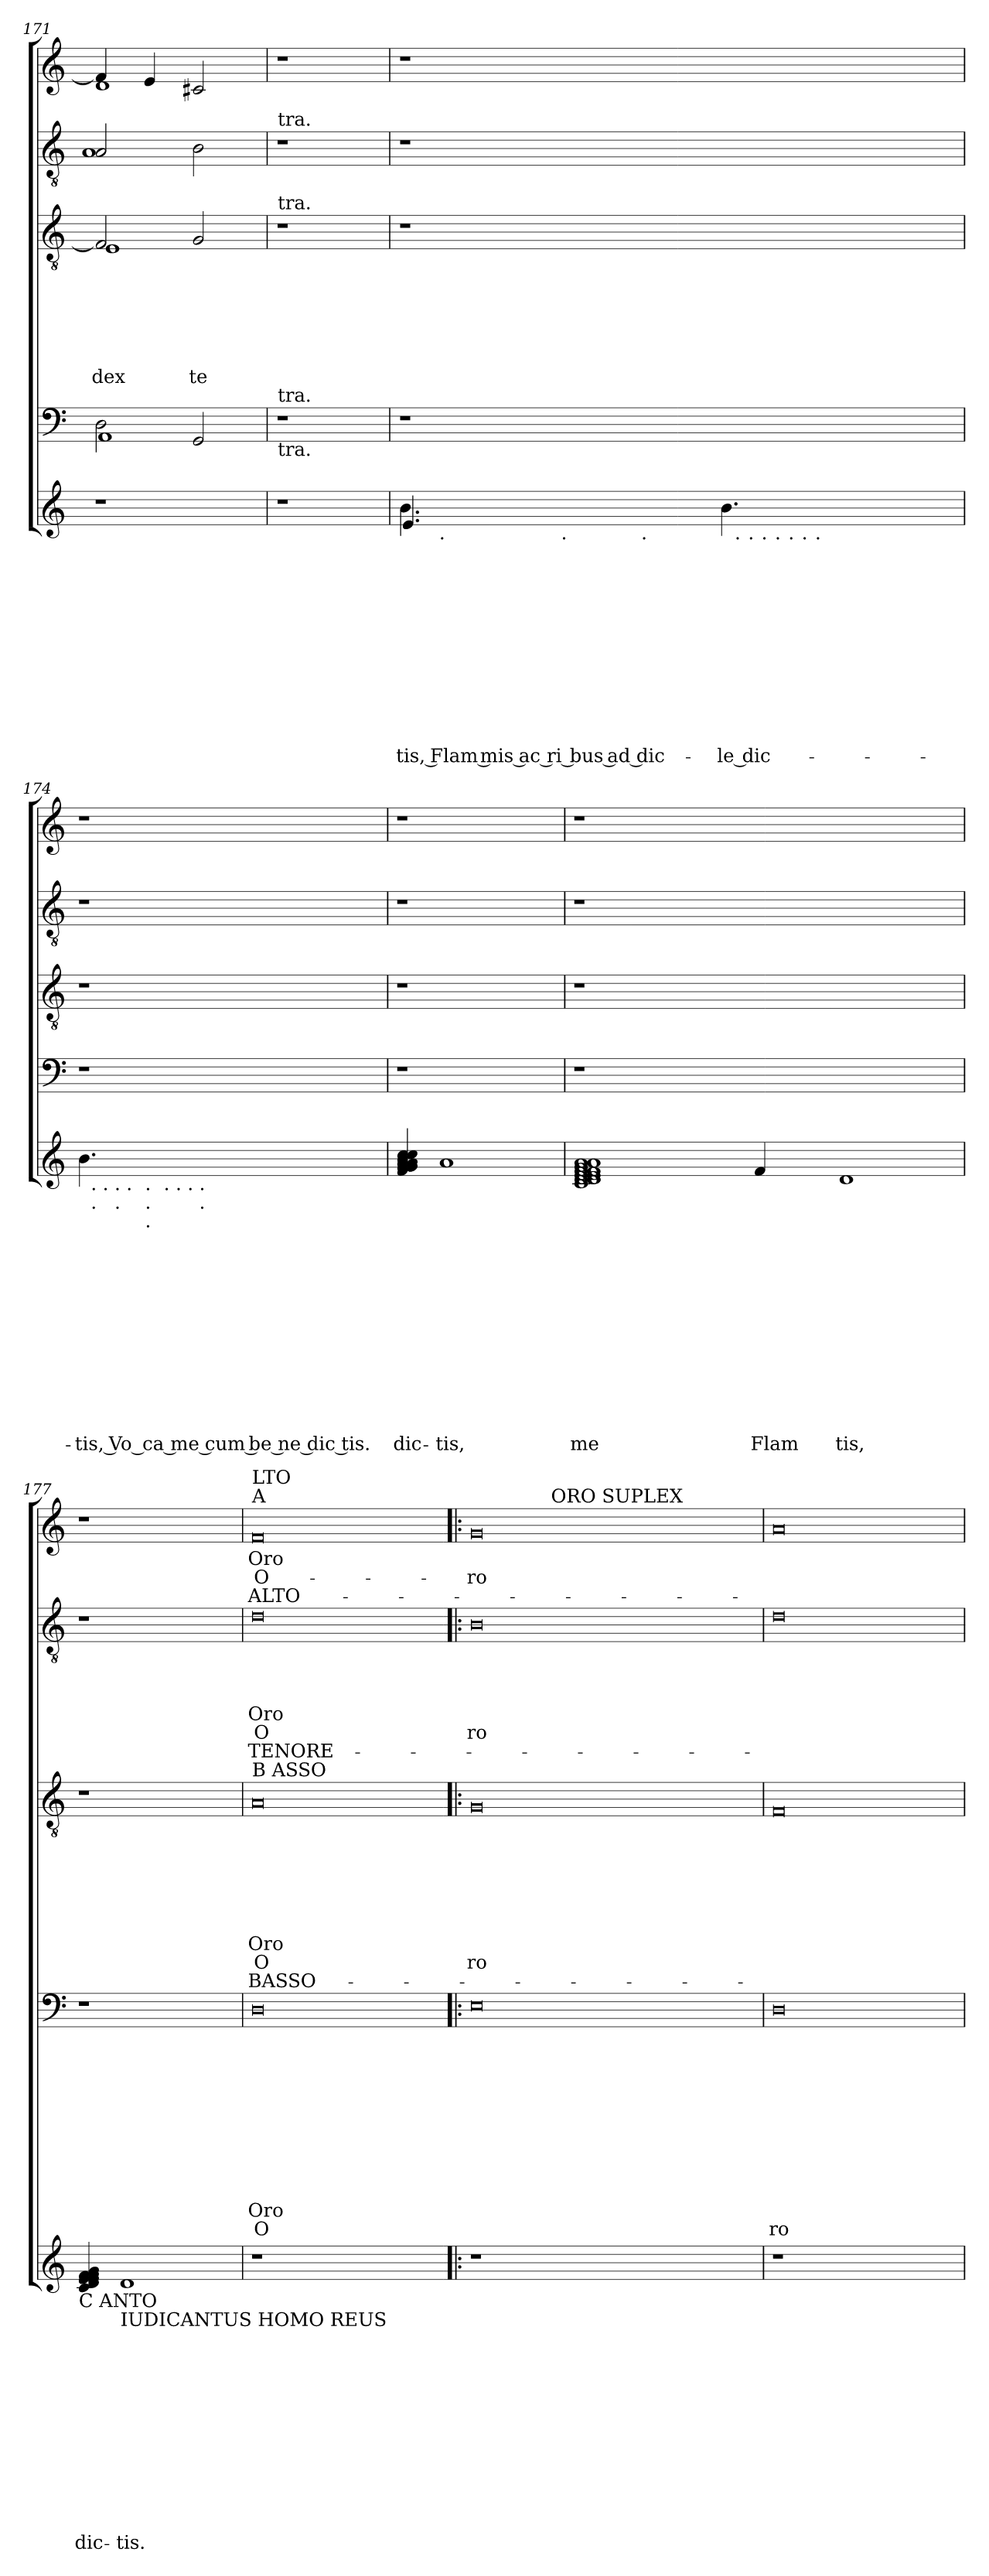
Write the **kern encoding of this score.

**kern	**text	**text	**text	**text	**text	**text	**text	**text	**text	**text	**text	**text	**kern	**text	**text	**text	**text	**text	**text	**text	**text	**text	**text	**text	**kern	**text	**text	**text	**text	**text	**text	**text	**text	**text	**kern	**text	**text	**text	**text	**text	**text	**kern	**text	**text	**text
*part5	*part5	*part5	*part5	*part5	*part5	*part5	*part5	*part5	*part5	*part5	*part5	*part5	*part4	*part4	*part4	*part4	*part4	*part4	*part4	*part4	*part4	*part4	*part4	*part4	*part3	*part3	*part3	*part3	*part3	*part3	*part3	*part3	*part3	*part3	*part2	*part2	*part2	*part2	*part2	*part2	*part2	*part1	*part1	*part1	*part1
*staff5	*staff5	*staff5	*staff5	*staff5	*staff5	*staff5	*staff5	*staff5	*staff5	*staff5	*staff5	*staff5	*staff4	*staff4	*staff4	*staff4	*staff4	*staff4	*staff4	*staff4	*staff4	*staff4	*staff4	*staff4	*staff3	*staff3	*staff3	*staff3	*staff3	*staff3	*staff3	*staff3	*staff3	*staff3	*staff2	*staff2	*staff2	*staff2	*staff2	*staff2	*staff2	*staff1	*staff1	*staff1	*staff1
*clefG2	*	*	*	*	*	*	*	*	*	*	*	*	*clefF4	*	*	*	*	*	*	*	*	*	*	*	*clefGv2	*	*	*	*	*	*	*	*	*	*clefGv2	*	*	*	*	*	*	*clefG2	*	*	*
*k[]	*	*	*	*	*	*	*	*	*	*	*	*	*k[]	*	*	*	*	*	*	*	*	*	*	*	*k[]	*	*	*	*	*	*	*	*	*	*k[]	*	*	*	*	*	*	*k[]	*	*	*
*C:	*	*	*	*	*	*	*	*	*	*	*	*	*C:	*	*	*	*	*	*	*	*	*	*	*	*C:	*	*	*	*	*	*	*	*	*	*C:	*	*	*	*	*	*	*C:	*	*	*
=171	=171	=171	=171	=171	=171	=171	=171	=171	=171	=171	=171	=171	=171	=171	=171	=171	=171	=171	=171	=171	=171	=171	=171	=171	=171	=171	=171	=171	=171	=171	=171	=171	=171	=171	=171	=171	=171	=171	=171	=171	=171	=171	=171	=171	=171
*	*	*	*	*	*	*	*	*	*	*	*	*	*^	*	*	*	*	*	*	*	*	*	*	*	*^	*	*	*	*	*	*	*	*	*	*	*	*	*	*	*	*	*	*	*	*
!	!	!	!	!	!	!	!	!	!	!	!	!	!	!	!	!	!	!	!	!	!	!	!	!	!	!	!	!	!	!	!	!	!	!LO:LY:b	!	!	!	!	!	!	!	!	!	!	!	!	!
*	*	*	*	*	*	*	*	*	*	*	*	*	*	*	*	*	*	*	*	*	*	*	*	*	*	*	*	*	*	*	*	*	*	*	*	*	*^	*	*	*	*	*	*	*^	*	*	*
1r	.	.	.	.	.	.	.	.	.	.	.	.	2D\	1AA	.	.	.	.	.	.	.	.	.	.	.	2F/]	1E	.	.	.	.	.	.	dex	.	.	2A/	1A	.	.	.	.	.	.	4f/]	1d	.	.	.
.	.	.	.	.	.	.	.	.	.	.	.	.	.	.	.	.	.	.	.	.	.	.	.	.	.	.	.	.	.	.	.	.	.	.	.	.	.	.	.	.	.	.	.	.	4e/	.	.	.	.
!	!	!	!	!	!	!	!	!	!	!	!	!	!	!	!	!	!	!	!	!	!	!	!	!	!	!	!	!	!	!	!	!	!	!LO:LY:b	!	!	!	!	!	!	!	!	!	!	!	!	!	!	!
.	.	.	.	.	.	.	.	.	.	.	.	.	2GG/	.	.	.	.	.	.	.	.	.	.	.	.	2G/	.	.	.	.	.	.	.	te	.	.	2B\	.	.	.	.	.	.	.	2c#/	.	.	.	.
*	*	*	*	*	*	*	*	*	*	*	*	*	*v	*v	*	*	*	*	*	*	*	*	*	*	*	*	*	*	*	*	*	*	*	*	*	*	*v	*v	*	*	*	*	*	*	*v	*v	*	*	*
*	*	*	*	*	*	*	*	*	*	*	*	*	*	*	*	*	*	*	*	*	*	*	*	*	*v	*v	*	*	*	*	*	*	*	*	*	*	*	*	*	*	*	*	*	*	*	*
=172	=172	=172	=172	=172	=172	=172	=172	=172	=172	=172	=172	=172	=172	=172	=172	=172	=172	=172	=172	=172	=172	=172	=172	=172	=172	=172	=172	=172	=172	=172	=172	=172	=172	=172	=172	=172	=172	=172	=172	=172	=172	=172	=172	=172	=172
!	!	!	!	!	!	!	!	!	!	!	!	!	!	!	!	!	!	!	!	!	!	!	!	!	!	!	!	!	!	!	!	!	!	!	!LO:TX:a:t=tra.	!	!	!	!	!	!	!	!	!	!
!	!	!	!	!	!	!	!	!	!	!	!	!	!	!	!	!	!	!	!	!	!	!	!	!	!LO:TX:a:t=tra.	!	!	!	!	!	!	!	!	!	!	!	!	!	!	!	!	!	!	!	!
!	!	!	!	!	!	!	!	!	!	!	!	!	!LO:TX:b:t=tra.	!	!	!	!	!	!	!	!	!	!	!	!	!	!	!	!	!	!	!	!	!	!	!	!	!	!	!	!	!	!	!	!
!	!	!	!	!	!	!	!	!	!	!	!	!	!LO:TX:a:t=tra.	!	!	!	!	!	!	!	!	!	!	!	!	!	!	!	!	!	!	!	!	!	!	!	!	!	!	!	!	!	!	!	!
1r	.	.	.	.	.	.	.	.	.	.	.	.	1r	.	.	.	.	.	.	.	.	.	.	.	1r	.	.	.	.	.	.	.	.	.	1r	.	.	.	.	.	.	1r	.	.	.
!!LO:LB:g=z
=173	=173	=173	=173	=173	=173	=173	=173	=173	=173	=173	=173	=173	=173	=173	=173	=173	=173	=173	=173	=173	=173	=173	=173	=173	=173	=173	=173	=173	=173	=173	=173	=173	=173	=173	=173	=173	=173	=173	=173	=173	=173	=173	=173	=173	=173
*^	*	*	*	*	*	*	*	*	*	*	*	*	*	*	*	*	*	*	*	*	*	*	*	*	*	*	*	*	*	*	*	*	*	*	*	*	*	*	*	*	*	*	*	*	*
!LO:TX:b:t=.	!	!	!	!	!	!	!	!	!	!	!	!	!	!	!	!	!	!	!	!	!	!	!	!	!	!	!	!	!	!	!	!	!	!	!	!	!	!	!	!	!	!	!	!	!	!
!LO:TX:b:t=.	!	!	!	!	!	!	!	!	!	!	!	!	!	!	!	!	!	!	!	!	!	!	!	!	!	!	!	!	!	!	!	!	!	!	!	!	!	!	!	!	!	!	!	!	!	!
!LO:TX:b:t=.	!	!	!	!	!	!	!	!	!	!	!	!	!	!	!	!	!	!	!	!	!	!	!	!	!	!	!	!	!	!	!	!	!	!	!	!	!	!	!	!	!	!	!	!	!	!
!LO:TX:a:t=CONFUTATIS MALEDICTIS	!	!	!	!	!	!	!	!	!	!	!	!	!	!	!	!	!	!	!	!	!	!	!	!	!	!	!	!	!	!	!	!	!	!	!	!	!	!	!	!	!	!	!	!	!	!
!LO:N:head=solid	!LO:N:head=solid	!	!	!	!	!	!	!	!	!	!	!	!LO:LY:a:rj	!	!	!	!	!	!	!	!	!	!	!	!	!	!	!	!	!	!	!	!	!	!	!	!	!	!	!	!	!	!	!	!	!
!	!	!	!	!	!	!	!	!	!	!	!	!	!LO:LY:a	!	!	!	!	!	!	!	!	!	!	!	!	!	!	!	!	!	!	!	!	!	!	!	!	!	!	!	!	!	!	!	!	!
*^	*	*	*	*	*	*	*	*	*	*	*	*	*	*	*	*	*	*	*	*	*	*	*	*	*	*	*	*	*	*	*	*	*	*	*	*	*	*	*	*	*	*	*	*	*	*
*	*	*^	*	*	*	*	*	*	*	*	*	*	*	*	*	*	*	*	*	*	*	*	*	*	*	*	*	*	*	*	*	*	*	*	*	*	*	*	*	*	*	*	*	*	*	*	*
*	*	*	*^	*	*	*	*	*	*	*	*	*	*	*	*	*	*	*	*	*	*	*	*	*	*	*	*	*	*	*	*	*	*	*	*	*	*	*	*	*	*	*	*	*	*	*	*	*
*	*	*	*	*^	*	*	*	*	*	*	*	*	*	*	*	*	*	*	*	*	*	*	*	*	*	*	*	*	*	*	*	*	*	*	*	*	*	*	*	*	*	*	*	*	*	*	*	*	*
*	*	*	*	*	*^	*	*	*	*	*	*	*	*	*	*	*	*	*	*	*	*	*	*	*	*	*	*	*	*	*	*	*	*	*	*	*	*	*	*	*	*	*	*	*	*	*	*	*	*	*
*	*	*	*	*	*	*^	*	*	*	*	*	*	*	*	*	*	*	*	*	*	*	*	*	*	*	*	*	*	*	*	*	*	*	*	*	*	*	*	*	*	*	*	*	*	*	*	*	*	*	*	*
*	*	*	*	*	*	*	*^	*	*	*	*	*	*	*	*	*	*	*	*	*	*	*	*	*	*	*	*	*	*	*	*	*	*	*	*	*	*	*	*	*	*	*	*	*	*	*	*	*	*	*	*	*
*	*	*	*	*	*	*	*	*^	*	*	*	*	*	*	*	*	*	*	*	*	*	*	*	*	*	*	*	*	*	*	*	*	*	*	*	*	*	*	*	*	*	*	*	*	*	*	*	*	*	*	*	*	*
*	*	*	*	*	*	*	*	*	*^	*	*	*	*	*	*	*	*	*	*	*	*	*	*	*	*	*	*	*	*	*	*	*	*	*	*	*	*	*	*	*	*	*	*	*	*	*	*	*	*	*	*	*	*	*
4.b\	4.e/	32ryy	8..ryy	4ryy	4ryy	4..ryy	4...ryy	2ryy	2ryy	2ryy	.	.	.	.	.	.	.	.	.	.	.	-tis, Flam mis ac ri bus ad dic-	1r	.	.	.	.	.	.	.	.	.	.	.	1r	.	.	.	.	.	.	.	.	.	1r	.	.	.	.	.	.	1r	.	.	.
!	!	!LO:TX:b:t=.	!	!	!	!	!	!	!	!	!	!	!	!	!	!	!	!	!	!	!	!	!	!	!	!	!	!	!	!	!	!	!	!	!	!	!	!	!	!	!	!	!	!	!	!	!	!	!	!	!	!	!	!	!
.	.	2ryy	.	.	.	.	.	.	.	.	.	.	.	.	.	.	.	.	.	.	.	.	.	.	.	.	.	.	.	.	.	.	.	.	.	.	.	.	.	.	.	.	.	.	.	.	.	.	.	.	.	.	.	.	.
!	!	!	!LO:TX:b:t=.	!	!	!	!	!	!	!	!	!	!	!	!	!	!	!	!	!	!	!	!	!	!	!	!	!	!	!	!	!	!	!	!	!	!	!	!	!	!	!	!	!	!	!	!	!	!	!	!	!	!	!	!
.	.	.	2ryy	.	.	.	.	.	.	.	.	.	.	.	.	.	.	.	.	.	.	.	.	.	.	.	.	.	.	.	.	.	.	.	.	.	.	.	.	.	.	.	.	.	.	.	.	.	.	.	.	.	.	.	.
.	.	.	.	32ryy	8ryy	.	.	.	.	.	.	.	.	.	.	.	.	.	.	.	.	.	.	.	.	.	.	.	.	.	.	.	.	.	.	.	.	.	.	.	.	.	.	.	.	.	.	.	.	.	.	.	.	.	.
!	!	!	!	!LO:TX:b:t=.	!	!	!	!	!	!	!	!	!	!	!	!	!	!	!	!	!	!	!	!	!	!	!	!	!	!	!	!	!	!	!	!	!	!	!	!	!	!	!	!	!	!	!	!	!	!	!	!	!	!	!
.	.	.	.	2ryy	.	.	.	.	.	.	.	.	.	.	.	.	.	.	.	.	.	.	.	.	.	.	.	.	.	.	.	.	.	.	.	.	.	.	.	.	.	.	.	.	.	.	.	.	.	.	.	.	.	.	.
!LO:N:head=solid	!	!	!	!	!	!	!	!	!	!	!	!	!	!	!	!	!	!	!	!	!	!LO:LY:a:rj	!	!	!	!	!	!	!	!	!	!	!	!	!	!	!	!	!	!	!	!	!	!	!	!	!	!	!	!	!	!	!	!	!
4.b\	4ryy	.	.	.	32ryy	.	.	.	.	.	.	.	.	.	.	.	.	.	.	.	.	-le dic-	.	.	.	.	.	.	.	.	.	.	.	.	.	.	.	.	.	.	.	.	.	.	.	.	.	.	.	.	.	.	.	.	.
!	!	!	!	!	!LO:TX:b:t=.	!	!	!	!	!	!	!	!	!	!	!	!	!	!	!	!	!	!	!	!	!	!	!	!	!	!	!	!	!	!	!	!	!	!	!	!	!	!	!	!	!	!	!	!	!	!	!	!	!	!
.	.	.	.	.	2ryy	.	.	.	.	.	.	.	.	.	.	.	.	.	.	.	.	.	.	.	.	.	.	.	.	.	.	.	.	.	.	.	.	.	.	.	.	.	.	.	.	.	.	.	.	.	.	.	.	.	.
!	!	!	!	!	!	!LO:TX:b:t=.	!	!	!	!	!	!	!	!	!	!	!	!	!	!	!	!	!	!	!	!	!	!	!	!	!	!	!	!	!	!	!	!	!	!	!	!	!	!	!	!	!	!	!	!	!	!	!	!	!
.	.	.	.	.	.	2ryy	.	.	.	.	.	.	.	.	.	.	.	.	.	.	.	.	.	.	.	.	.	.	.	.	.	.	.	.	.	.	.	.	.	.	.	.	.	.	.	.	.	.	.	.	.	.	.	.	.
!	!	!	!	!	!	!	!LO:TX:b:t=.	!	!	!	!	!	!	!	!	!	!	!	!	!	!	!	!	!	!	!	!	!	!	!	!	!	!	!	!	!	!	!	!	!	!	!	!	!	!	!	!	!	!	!	!	!	!	!	!
.	.	.	.	.	.	.	2ryy	.	.	.	.	.	.	.	.	.	.	.	.	.	.	.	.	.	.	.	.	.	.	.	.	.	.	.	.	.	.	.	.	.	.	.	.	.	.	.	.	.	.	.	.	.	.	.	.
!	!	!	!	!	!	!	!	!LO:TX:b:t=.	!	!	!	!	!	!	!	!	!	!	!	!	!	!	!	!	!	!	!	!	!	!	!	!	!	!	!	!	!	!	!	!	!	!	!	!	!	!	!	!	!	!	!	!	!	!	!
.	.	.	.	.	.	.	.	2ryy	16ryy	16.ryy	.	.	.	.	.	.	.	.	.	.	.	.	.	.	.	.	.	.	.	.	.	.	.	.	.	.	.	.	.	.	.	.	.	.	.	.	.	.	.	.	.	.	.	.	.
!	!	!LO:TX:b:t=.	!	!	!	!	!	!	!	!	!	!	!	!	!	!	!	!	!	!	!	!	!	!	!	!	!	!	!	!	!	!	!	!	!	!	!	!	!	!	!	!	!	!	!	!	!	!	!	!	!	!	!	!	!
.	.	4...ryy	.	.	.	.	.	.	.	.	.	.	.	.	.	.	.	.	.	.	.	.	.	.	.	.	.	.	.	.	.	.	.	.	.	.	.	.	.	.	.	.	.	.	.	.	.	.	.	.	.	.	.	.	.
!	!	!	!	!	!	!	!	!	!LO:TX:b:t=.	!	!	!	!	!	!	!	!	!	!	!	!	!	!	!	!	!	!	!	!	!	!	!	!	!	!	!	!	!	!	!	!	!	!	!	!	!	!	!	!	!	!	!	!	!	!
.	.	.	.	.	.	.	.	.	4..ryy	.	.	.	.	.	.	.	.	.	.	.	.	.	.	.	.	.	.	.	.	.	.	.	.	.	.	.	.	.	.	.	.	.	.	.	.	.	.	.	.	.	.	.	.	.	.
!	!	!	!	!	!	!	!	!	!	!LO:TX:b:t=.	!	!	!	!	!	!	!	!	!	!	!	!	!	!	!	!	!	!	!	!	!	!	!	!	!	!	!	!	!	!	!	!	!	!	!	!	!	!	!	!	!	!	!	!	!
.	.	.	.	.	.	.	.	.	.	4ryy	.	.	.	.	.	.	.	.	.	.	.	.	.	.	.	.	.	.	.	.	.	.	.	.	.	.	.	.	.	.	.	.	.	.	.	.	.	.	.	.	.	.	.	.	.
.	4.ryy	.	.	.	.	.	.	.	.	.	.	.	.	.	.	.	.	.	.	.	.	.	.	.	.	.	.	.	.	.	.	.	.	.	.	.	.	.	.	.	.	.	.	.	.	.	.	.	.	.	.	.	.	.	.
.	.	.	4ryy	.	.	.	.	.	.	.	.	.	.	.	.	.	.	.	.	.	.	.	.	.	.	.	.	.	.	.	.	.	.	.	.	.	.	.	.	.	.	.	.	.	.	.	.	.	.	.	.	.	.	.	.
4ryy	.	.	.	.	.	.	.	.	.	.	.	.	.	.	.	.	.	.	.	.	.	.	.	.	.	.	.	.	.	.	.	.	.	.	.	.	.	.	.	.	.	.	.	.	.	.	.	.	.	.	.	.	.	.	.
.	.	.	.	8..ryy	.	.	.	.	.	.	.	.	.	.	.	.	.	.	.	.	.	.	.	.	.	.	.	.	.	.	.	.	.	.	.	.	.	.	.	.	.	.	.	.	.	.	.	.	.	.	.	.	.	.	.
.	.	.	.	.	.	.	.	.	.	8ryy	.	.	.	.	.	.	.	.	.	.	.	.	.	.	.	.	.	.	.	.	.	.	.	.	.	.	.	.	.	.	.	.	.	.	.	.	.	.	.	.	.	.	.	.	.
.	.	.	.	.	16.ryy	.	.	.	.	.	.	.	.	.	.	.	.	.	.	.	.	.	.	.	.	.	.	.	.	.	.	.	.	.	.	.	.	.	.	.	.	.	.	.	.	.	.	.	.	.	.	.	.	.	.
.	.	.	.	.	.	16ryy	.	.	.	.	.	.	.	.	.	.	.	.	.	.	.	.	.	.	.	.	.	.	.	.	.	.	.	.	.	.	.	.	.	.	.	.	.	.	.	.	.	.	.	.	.	.	.	.	.
.	.	.	32ryy	.	.	.	32ryy	.	.	32ryy	.	.	.	.	.	.	.	.	.	.	.	.	.	.	.	.	.	.	.	.	.	.	.	.	.	.	.	.	.	.	.	.	.	.	.	.	.	.	.	.	.	.	.	.	.
!!LO:LB:g=z
=174	=174	=174	=174	=174	=174	=174	=174	=174	=174	=174	=174	=174	=174	=174	=174	=174	=174	=174	=174	=174	=174	=174	=174	=174	=174	=174	=174	=174	=174	=174	=174	=174	=174	=174	=174	=174	=174	=174	=174	=174	=174	=174	=174	=174	=174	=174	=174	=174	=174	=174	=174	=174	=174	=174	=174
!LO:N:head=solid	!	!	!	!	!	!	!	!	!	!	!	!	!	!	!	!	!	!	!	!	!	!LO:LY:b:rj	!	!	!	!	!	!	!	!	!	!	!	!	!	!	!	!	!	!	!	!	!	!	!	!	!	!	!	!	!	!	!	!	!
*	*	*	*	*	*	*	*	*	*v	*v	*	*	*	*	*	*	*	*	*	*	*	*	*	*	*	*	*	*	*	*	*	*	*	*	*	*	*	*	*	*	*	*	*	*	*	*	*	*	*	*	*	*	*	*	*
4.b\	32ryy	16ryy	16.ryy	8ryy	8.ryy	4ryy	4ryy	4ryy	4ryy	.	.	.	.	.	.	.	.	.	.	.	-tis, Vo ca me cum be ne dic tis.	1r	.	.	.	.	.	.	.	.	.	.	.	1r	.	.	.	.	.	.	.	.	.	1r	.	.	.	.	.	.	1r	.	.	.
!	!LO:TX:b:t=.	!	!	!	!	!	!	!	!	!	!	!	!	!	!	!	!	!	!	!	!	!	!	!	!	!	!	!	!	!	!	!	!	!	!	!	!	!	!	!	!	!	!	!	!	!	!	!	!	!	!	!	!	!
!	!LO:TX:b:t=.	!	!	!	!	!	!	!	!	!	!	!	!	!	!	!	!	!	!	!	!	!	!	!	!	!	!	!	!	!	!	!	!	!	!	!	!	!	!	!	!	!	!	!	!	!	!	!	!	!	!	!	!	!
.	2ryy	.	.	.	.	.	.	.	.	.	.	.	.	.	.	.	.	.	.	.	.	.	.	.	.	.	.	.	.	.	.	.	.	.	.	.	.	.	.	.	.	.	.	.	.	.	.	.	.	.	.	.	.	.
!	!	!LO:TX:b:t=.	!	!	!	!	!	!	!	!	!	!	!	!	!	!	!	!	!	!	!	!	!	!	!	!	!	!	!	!	!	!	!	!	!	!	!	!	!	!	!	!	!	!	!	!	!	!	!	!	!	!	!	!
.	.	2...ryy	.	.	.	.	.	.	.	.	.	.	.	.	.	.	.	.	.	.	.	.	.	.	.	.	.	.	.	.	.	.	.	.	.	.	.	.	.	.	.	.	.	.	.	.	.	.	.	.	.	.	.	.
!	!	!	!LO:TX:b:t=.	!	!	!	!	!	!	!	!	!	!	!	!	!	!	!	!	!	!	!	!	!	!	!	!	!	!	!	!	!	!	!	!	!	!	!	!	!	!	!	!	!	!	!	!	!	!	!	!	!	!	!
!	!	!	!LO:TX:b:t=.	!	!	!	!	!	!	!	!	!	!	!	!	!	!	!	!	!	!	!	!	!	!	!	!	!	!	!	!	!	!	!	!	!	!	!	!	!	!	!	!	!	!	!	!	!	!	!	!	!	!	!
.	.	.	2ryy	.	.	.	.	.	.	.	.	.	.	.	.	.	.	.	.	.	.	.	.	.	.	.	.	.	.	.	.	.	.	.	.	.	.	.	.	.	.	.	.	.	.	.	.	.	.	.	.	.	.	.
!	!	!	!	!LO:TX:b:t=.	!	!	!	!	!	!	!	!	!	!	!	!	!	!	!	!	!	!	!	!	!	!	!	!	!	!	!	!	!	!	!	!	!	!	!	!	!	!	!	!	!	!	!	!	!	!	!	!	!	!
.	.	.	.	2..ryy	.	.	.	.	.	.	.	.	.	.	.	.	.	.	.	.	.	.	.	.	.	.	.	.	.	.	.	.	.	.	.	.	.	.	.	.	.	.	.	.	.	.	.	.	.	.	.	.	.	.
!	!	!	!	!	!LO:TX:b:t=.	!	!	!	!	!	!	!	!	!	!	!	!	!	!	!	!	!	!	!	!	!	!	!	!	!	!	!	!	!	!	!	!	!	!	!	!	!	!	!	!	!	!	!	!	!	!	!	!	!
!	!	!	!	!	!LO:TX:b:t=.	!	!	!	!	!	!	!	!	!	!	!	!	!	!	!	!	!	!	!	!	!	!	!	!	!	!	!	!	!	!	!	!	!	!	!	!	!	!	!	!	!	!	!	!	!	!	!	!	!
!	!	!	!	!	!LO:TX:b:t=.	!	!	!	!	!	!	!	!	!	!	!	!	!	!	!	!	!	!	!	!	!	!	!	!	!	!	!	!	!	!	!	!	!	!	!	!	!	!	!	!	!	!	!	!	!	!	!	!	!
.	.	.	.	.	2ryy	.	.	.	.	.	.	.	.	.	.	.	.	.	.	.	.	.	.	.	.	.	.	.	.	.	.	.	.	.	.	.	.	.	.	.	.	.	.	.	.	.	.	.	.	.	.	.	.	.
!	!	!	!	!	!	!LO:TX:b:t=.	!	!	!	!	!	!	!	!	!	!	!	!	!	!	!	!	!	!	!	!	!	!	!	!	!	!	!	!	!	!	!	!	!	!	!	!	!	!	!	!	!	!	!	!	!	!	!	!
.	.	.	.	.	.	2.ryy	32ryy	16ryy	16.ryy	.	.	.	.	.	.	.	.	.	.	.	.	.	.	.	.	.	.	.	.	.	.	.	.	.	.	.	.	.	.	.	.	.	.	.	.	.	.	.	.	.	.	.	.	.
!	!	!	!	!	!	!	!LO:TX:b:t=.	!	!	!	!	!	!	!	!	!	!	!	!	!	!	!	!	!	!	!	!	!	!	!	!	!	!	!	!	!	!	!	!	!	!	!	!	!	!	!	!	!	!	!	!	!	!	!
.	.	.	.	.	.	.	2ryy	.	.	.	.	.	.	.	.	.	.	.	.	.	.	.	.	.	.	.	.	.	.	.	.	.	.	.	.	.	.	.	.	.	.	.	.	.	.	.	.	.	.	.	.	.	.	.
!	!	!	!	!	!	!	!	!LO:TX:b:t=.	!	!	!	!	!	!	!	!	!	!	!	!	!	!	!	!	!	!	!	!	!	!	!	!	!	!	!	!	!	!	!	!	!	!	!	!	!	!	!	!	!	!	!	!	!	!
.	.	.	.	.	.	.	.	2ryy	.	.	.	.	.	.	.	.	.	.	.	.	.	.	.	.	.	.	.	.	.	.	.	.	.	.	.	.	.	.	.	.	.	.	.	.	.	.	.	.	.	.	.	.	.	.
!	!	!	!	!	!	!	!	!	!LO:TX:b:t=.	!	!	!	!	!	!	!	!	!	!	!	!	!	!	!	!	!	!	!	!	!	!	!	!	!	!	!	!	!	!	!	!	!	!	!	!	!	!	!	!	!	!	!	!	!
!	!	!	!	!	!	!	!	!	!LO:TX:b:t=.	!	!	!	!	!	!	!	!	!	!	!	!	!	!	!	!	!	!	!	!	!	!	!	!	!	!	!	!	!	!	!	!	!	!	!	!	!	!	!	!	!	!	!	!	!
.	.	.	.	.	.	.	.	.	2ryy	.	.	.	.	.	.	.	.	.	.	.	.	.	.	.	.	.	.	.	.	.	.	.	.	.	.	.	.	.	.	.	.	.	.	.	.	.	.	.	.	.	.	.	.	.
2ryy	.	.	.	.	.	.	.	.	.	.	.	.	.	.	.	.	.	.	.	.	.	.	.	.	.	.	.	.	.	.	.	.	.	.	.	.	.	.	.	.	.	.	.	.	.	.	.	.	.	.	.	.	.	.
.	4...ryy	.	.	.	.	.	.	.	.	.	.	.	.	.	.	.	.	.	.	.	.	.	.	.	.	.	.	.	.	.	.	.	.	.	.	.	.	.	.	.	.	.	.	.	.	.	.	.	.	.	.	.	.	.
.	.	.	4ryy	.	.	.	.	.	.	.	.	.	.	.	.	.	.	.	.	.	.	.	.	.	.	.	.	.	.	.	.	.	.	.	.	.	.	.	.	.	.	.	.	.	.	.	.	.	.	.	.	.	.	.
.	.	.	.	.	4ryy	.	.	.	.	.	.	.	.	.	.	.	.	.	.	.	.	.	.	.	.	.	.	.	.	.	.	.	.	.	.	.	.	.	.	.	.	.	.	.	.	.	.	.	.	.	.	.	.	.
.	.	.	.	.	.	.	8..ryy	.	.	.	.	.	.	.	.	.	.	.	.	.	.	.	.	.	.	.	.	.	.	.	.	.	.	.	.	.	.	.	.	.	.	.	.	.	.	.	.	.	.	.	.	.	.	.
.	.	.	.	.	.	.	.	8.ryy	.	.	.	.	.	.	.	.	.	.	.	.	.	.	.	.	.	.	.	.	.	.	.	.	.	.	.	.	.	.	.	.	.	.	.	.	.	.	.	.	.	.	.	.	.	.
.	.	.	8ryy	.	.	.	.	.	8ryy	.	.	.	.	.	.	.	.	.	.	.	.	.	.	.	.	.	.	.	.	.	.	.	.	.	.	.	.	.	.	.	.	.	.	.	.	.	.	.	.	.	.	.	.	.
8ryy	.	.	.	.	.	.	.	.	.	.	.	.	.	.	.	.	.	.	.	.	.	.	.	.	.	.	.	.	.	.	.	.	.	.	.	.	.	.	.	.	.	.	.	.	.	.	.	.	.	.	.	.	.	.
.	.	.	.	.	16ryy	.	.	.	.	.	.	.	.	.	.	.	.	.	.	.	.	.	.	.	.	.	.	.	.	.	.	.	.	.	.	.	.	.	.	.	.	.	.	.	.	.	.	.	.	.	.	.	.	.
.	.	.	32ryy	.	.	.	.	.	32ryy	.	.	.	.	.	.	.	.	.	.	.	.	.	.	.	.	.	.	.	.	.	.	.	.	.	.	.	.	.	.	.	.	.	.	.	.	.	.	.	.	.	.	.	.	.
!!LO:LB:g=z
=175	=175	=175	=175	=175	=175	=175	=175	=175	=175	=175	=175	=175	=175	=175	=175	=175	=175	=175	=175	=175	=175	=175	=175	=175	=175	=175	=175	=175	=175	=175	=175	=175	=175	=175	=175	=175	=175	=175	=175	=175	=175	=175	=175	=175	=175	=175	=175	=175	=175	=175	=175	=175	=175	=175
!	!	!	!	!	!	!	!	!	!	!	!	!	!	!	!	!	!	!	!	!	!LO:LY:b	!	!	!	!	!	!	!	!	!	!	!	!	!	!	!	!	!	!	!	!	!	!	!	!	!	!	!	!	!	!	!	!	!
*v	*v	*v	*v	*v	*v	*v	*v	*v	*v	*	*	*	*	*	*	*	*	*	*	*	*	*	*	*	*	*	*	*	*	*	*	*	*	*	*	*	*	*	*	*	*	*	*	*	*	*	*	*	*	*	*	*	*	*
4f/ 4g/ 4g/ 4g/ 4a/ 4a/ 4a/ 4a/ 4b/ 4cc/ 4cc/	.	.	.	.	.	.	.	.	.	.	.	-dic-	1r	.	.	.	.	.	.	.	.	.	.	.	1r	.	.	.	.	.	.	.	.	.	1r	.	.	.	.	.	.	1r	.	.	.
!	!	!	!	!	!	!	!	!	!	!	!	!LO:LY:b	!	!	!	!	!	!	!	!	!	!	!	!	!	!	!	!	!	!	!	!	!	!	!	!	!	!	!	!	!	!	!	!	!
1a	.	.	.	.	.	.	.	.	.	.	.	-tis,	.	.	.	.	.	.	.	.	.	.	.	.	.	.	.	.	.	.	.	.	.	.	.	.	.	.	.	.	.	.	.	.	.
.	.	.	.	.	.	.	.	.	.	.	.	.	4ryy	.	.	.	.	.	.	.	.	.	.	.	4ryy	.	.	.	.	.	.	.	.	.	4ryy	.	.	.	.	.	.	4ryy	.	.	.
!!LO:LB:g=z
=176	=176	=176	=176	=176	=176	=176	=176	=176	=176	=176	=176	=176	=176	=176	=176	=176	=176	=176	=176	=176	=176	=176	=176	=176	=176	=176	=176	=176	=176	=176	=176	=176	=176	=176	=176	=176	=176	=176	=176	=176	=176	=176	=176	=176	=176
!	!	!	!	!	!	!	!	!	!	!	!	!LO:LY:b	!	!	!	!	!	!	!	!	!	!	!	!	!	!	!	!	!	!	!	!	!	!	!	!	!	!	!	!	!	!	!	!	!
1c 1d 1d 1d 1e 1e 1f 1f 1g 1a 1a	.	.	.	.	.	.	.	.	.	.	.	me	1r	.	.	.	.	.	.	.	.	.	.	.	1r	.	.	.	.	.	.	.	.	.	1r	.	.	.	.	.	.	1r	.	.	.
2.ryy	.	.	.	.	.	.	.	.	.	.	.	.	0ryy	.	.	.	.	.	.	.	.	.	.	.	0ryy	.	.	.	.	.	.	.	.	.	0ryy	.	.	.	.	.	.	0ryy	.	.	.
!	!	!	!	!	!	!	!	!	!	!	!	!LO:LY:b	!	!	!	!	!	!	!	!	!	!	!	!	!	!	!	!	!	!	!	!	!	!	!	!	!	!	!	!	!	!	!	!	!
4f/	.	.	.	.	.	.	.	.	.	.	.	Flam	.	.	.	.	.	.	.	.	.	.	.	.	.	.	.	.	.	.	.	.	.	.	.	.	.	.	.	.	.	.	.	.	.
4ryy	.	.	.	.	.	.	.	.	.	.	.	.	.	.	.	.	.	.	.	.	.	.	.	.	.	.	.	.	.	.	.	.	.	.	.	.	.	.	.	.	.	.	.	.	.
!	!	!	!	!	!	!	!	!	!	!	!	!LO:LY:b	!	!	!	!	!	!	!	!	!	!	!	!	!	!	!	!	!	!	!	!	!	!	!	!	!	!	!	!	!	!	!	!	!
1d	.	.	.	.	.	.	.	.	.	.	.	tis,	.	.	.	.	.	.	.	.	.	.	.	.	.	.	.	.	.	.	.	.	.	.	.	.	.	.	.	.	.	.	.	.	.
.	.	.	.	.	.	.	.	.	.	.	.	.	4ryy	.	.	.	.	.	.	.	.	.	.	.	4ryy	.	.	.	.	.	.	.	.	.	4ryy	.	.	.	.	.	.	4ryy	.	.	.
!!LO:PB:g=z
=177	=177	=177	=177	=177	=177	=177	=177	=177	=177	=177	=177	=177	=177	=177	=177	=177	=177	=177	=177	=177	=177	=177	=177	=177	=177	=177	=177	=177	=177	=177	=177	=177	=177	=177	=177	=177	=177	=177	=177	=177	=177	=177	=177	=177	=177
!LO:TX:b:t=C ANTO	!	!	!	!	!	!	!	!	!	!	!	!	!	!	!	!	!	!	!	!	!	!	!	!	!	!	!	!	!	!	!	!	!	!	!	!	!	!	!	!	!	!	!	!	!
!	!	!	!	!	!	!	!	!	!	!	!	!LO:LY:b	!	!	!	!	!	!	!	!	!	!	!	!	!	!	!	!	!	!	!	!	!	!	!	!	!	!	!	!	!	!	!	!	!
4c/ 4d/ 4e/ 4e/ 4e/ 4f/ 4f/ 4g/	.	.	.	.	.	.	.	.	.	.	.	-dic-	1r	.	.	.	.	.	.	.	.	.	.	.	1r	.	.	.	.	.	.	.	.	.	1r	.	.	.	.	.	.	1r	.	.	.
!LO:TX:b:t=IUDICANTUS HOMO REUS	!	!	!	!	!	!	!	!	!	!	!	!	!	!	!	!	!	!	!	!	!	!	!	!	!	!	!	!	!	!	!	!	!	!	!	!	!	!	!	!	!	!	!	!	!
!	!	!	!	!	!	!	!	!	!	!	!	!LO:LY:b	!	!	!	!	!	!	!	!	!	!	!	!	!	!	!	!	!	!	!	!	!	!	!	!	!	!	!	!	!	!	!	!	!
1d	.	.	.	.	.	.	.	.	.	.	.	-tis.	.	.	.	.	.	.	.	.	.	.	.	.	.	.	.	.	.	.	.	.	.	.	.	.	.	.	.	.	.	.	.	.	.
.	.	.	.	.	.	.	.	.	.	.	.	.	4ryy	.	.	.	.	.	.	.	.	.	.	.	4ryy	.	.	.	.	.	.	.	.	.	4ryy	.	.	.	.	.	.	4ryy	.	.	.
!!LO:LB:g=z
=178	=178	=178	=178	=178	=178	=178	=178	=178	=178	=178	=178	=178	=178	=178	=178	=178	=178	=178	=178	=178	=178	=178	=178	=178	=178	=178	=178	=178	=178	=178	=178	=178	=178	=178	=178	=178	=178	=178	=178	=178	=178	=178	=178	=178	=178
!	!	!	!	!	!	!	!	!	!	!	!	!	!	!	!	!	!	!	!	!	!	!	!	!	!	!	!	!	!	!	!	!	!	!	!	!	!	!	!	!	!	!LO:TX:a:t=A	!	!	!
!	!	!	!	!	!	!	!	!	!	!	!	!	!	!	!	!	!	!	!	!	!	!	!	!	!	!	!	!	!	!	!	!	!	!	!	!	!	!	!	!	!	!LO:TX:t=LTO	!	!	!
!	!	!	!	!	!	!	!	!	!	!	!	!	!	!	!	!	!	!	!	!	!	!	!	!	!LO:TX:a:t=B ASSO	!	!	!	!	!	!	!	!	!	!	!	!	!	!	!	!	!	!	!	!
!	!	!	!	!	!	!	!	!	!	!	!	!	!	!	!	!	!	!	!	!	!	!	!LO:LY:b:rj	!LO:LY:a:rj	!	!	!	!	!	!	!	!LO:LY:b:rj	!LO:LY:b:rj	!LO:LY:b:rj	!	!	!	!	!LO:LY:b:rj	!LO:LY:b:rj	!LO:LY:b:rj	!	!LO:LY:b:rj	!LO:LY:b:rj	!LO:LY:b:rj
1r	.	.	.	.	.	.	.	.	.	.	.	.	0D	.	.	.	.	.	.	.	.	.	Oro	O	0A	.	.	.	.	.	.	Oro	O	-BASSO-	0d	.	.	.	Oro	O	-TENORE-	0f	Oro	O-	-ALTO-
1ryy	.	.	.	.	.	.	.	.	.	.	.	.	.	.	.	.	.	.	.	.	.	.	.	.	.	.	.	.	.	.	.	.	.	.	.	.	.	.	.	.	.	.	.	.	.
=179!|:	=179!|:	=179!|:	=179!|:	=179!|:	=179!|:	=179!|:	=179!|:	=179!|:	=179!|:	=179!|:	=179!|:	=179!|:	=179!|:	=179!|:	=179!|:	=179!|:	=179!|:	=179!|:	=179!|:	=179!|:	=179!|:	=179!|:	=179!|:	=179!|:	=179!|:	=179!|:	=179!|:	=179!|:	=179!|:	=179!|:	=179!|:	=179!|:	=179!|:	=179!|:	=179!|:	=179!|:	=179!|:	=179!|:	=179!|:	=179!|:	=179!|:	=179!|:	=179!|:	=179!|:	=179!|:
!	!	!	!	!	!	!	!	!	!	!	!	!	!	!	!	!	!	!	!	!	!	!	!	!	!	!	!	!	!	!	!	!	!LO:LY:b	!	!	!	!	!	!	!LO:LY:b	!	!	!	!LO:LY:b	!
*	*	*	*	*	*	*	*	*	*	*	*	*	*	*	*	*	*	*	*	*	*	*	*	*	*	*	*	*	*	*	*	*	*	*	*	*	*	*	*	*	*	*^	*	*	*
1r	.	.	.	.	.	.	.	.	.	.	.	.	0E	.	.	.	.	.	.	.	.	.	.	.	0G	.	.	.	.	.	.	.	ro	.	0B	.	.	.	.	ro	.	0g	4ryy	.	-ro	.
.	.	.	.	.	.	.	.	.	.	.	.	.	.	.	.	.	.	.	.	.	.	.	.	.	.	.	.	.	.	.	.	.	.	.	.	.	.	.	.	.	.	.	8ryy	.	.	.
.	.	.	.	.	.	.	.	.	.	.	.	.	.	.	.	.	.	.	.	.	.	.	.	.	.	.	.	.	.	.	.	.	.	.	.	.	.	.	.	.	.	.	32ryy	.	.	.
!	!	!	!	!	!	!	!	!	!	!	!	!	!	!	!	!	!	!	!	!	!	!	!	!	!	!	!	!	!	!	!	!	!	!	!	!	!	!	!	!	!	!	!LO:TX:a:t=ORO SUPLEX	!	!	!
.	.	.	.	.	.	.	.	.	.	.	.	.	.	.	.	.	.	.	.	.	.	.	.	.	.	.	.	.	.	.	.	.	.	.	.	.	.	.	.	.	.	.	1ryy	.	.	.
1ryy	.	.	.	.	.	.	.	.	.	.	.	.	.	.	.	.	.	.	.	.	.	.	.	.	.	.	.	.	.	.	.	.	.	.	.	.	.	.	.	.	.	.	.	.	.	.
.	.	.	.	.	.	.	.	.	.	.	.	.	.	.	.	.	.	.	.	.	.	.	.	.	.	.	.	.	.	.	.	.	.	.	.	.	.	.	.	.	.	.	2ryy	.	.	.
.	.	.	.	.	.	.	.	.	.	.	.	.	.	.	.	.	.	.	.	.	.	.	.	.	.	.	.	.	.	.	.	.	.	.	.	.	.	.	.	.	.	.	16.ryy	.	.	.
=180	=180	=180	=180	=180	=180	=180	=180	=180	=180	=180	=180	=180	=180	=180	=180	=180	=180	=180	=180	=180	=180	=180	=180	=180	=180	=180	=180	=180	=180	=180	=180	=180	=180	=180	=180	=180	=180	=180	=180	=180	=180	=180	=180	=180	=180	=180
!	!	!	!	!	!	!	!	!	!	!	!	!	!	!	!	!	!	!	!	!	!	!	!	!LO:LY:a	!	!	!	!	!	!	!	!	!	!	!	!	!	!	!	!	!	!	!	!	!	!
*	*	*	*	*	*	*	*	*	*	*	*	*	*	*	*	*	*	*	*	*	*	*	*	*	*	*	*	*	*	*	*	*	*	*	*	*	*	*	*	*	*	*v	*v	*	*	*
1r	.	.	.	.	.	.	.	.	.	.	.	.	0D	.	.	.	.	.	.	.	.	.	.	ro	0F	.	.	.	.	.	.	.	.	.	0d	.	.	.	.	.	.	0a	.	.	.
1ryy	.	.	.	.	.	.	.	.	.	.	.	.	.	.	.	.	.	.	.	.	.	.	.	.	.	.	.	.	.	.	.	.	.	.	.	.	.	.	.	.	.	.	.	.	.
=	=	=	=	=	=	=	=	=	=	=	=	=	=	=	=	=	=	=	=	=	=	=	=	=	=	=	=	=	=	=	=	=	=	=	=	=	=	=	=	=	=	=	=	=	=
*-	*-	*-	*-	*-	*-	*-	*-	*-	*-	*-	*-	*-	*-	*-	*-	*-	*-	*-	*-	*-	*-	*-	*-	*-	*-	*-	*-	*-	*-	*-	*-	*-	*-	*-	*-	*-	*-	*-	*-	*-	*-	*-	*-	*-	*-
